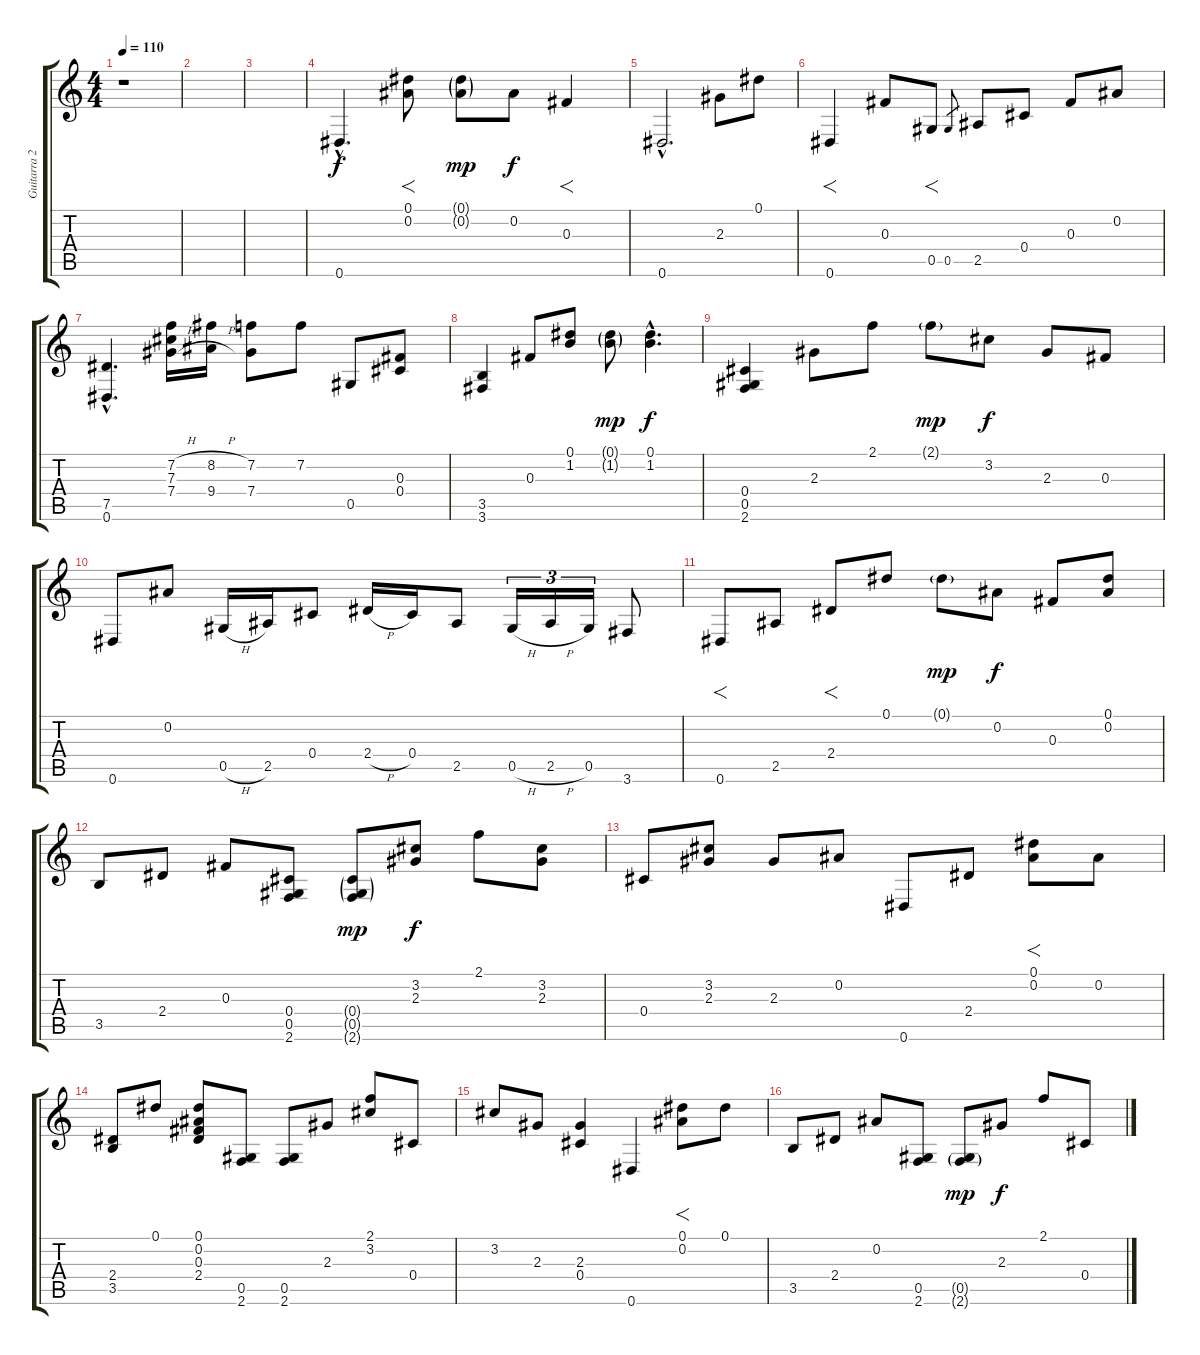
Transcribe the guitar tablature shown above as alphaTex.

\track ("Guitarra 2" "Guitarra 2") {instrument acousticguitarsteel}
\staff {score tabs}
\tuning (Eb4 Bb3 Gb3 Db3 Ab2 Eb2) {hide}
\ts (4 4)
\tempo 110
\clef g2
\ks c
r.1{dy f} |
|
|
0.6{hac}.4{d} (0.1 0.2).8{f} (0.1{g} 0.2{g}).8{dy mp} 0.2.8{dy f} 0.3.4{f} |
0.6{hac}.2{d} 2.3.8 0.1.8 |
0.6.4{f} 0.3.8 0.5.8{f} 0.5.8{gr} 2.5.8 0.4.8 0.3.8 0.2.8 |
(7.5{hac} 0.6{hac}).4{d} (7.2{h} 7.3 7.4{h}).16 (8.2{h} 9.4{h}).16 (7.2 7.4).8 7.2.8 0.5.8 (0.3 0.4).8 |
(3.5 3.6).4 0.3.8 (0.1 1.2).8 (0.1{g} 1.2{g}).8{dy mp} (0.1{hac} 1.2{hac}).4{d dy f} |
(0.4 0.5 2.6).4 2.3.8 2.1.8 2.1{g}.8{dy mp} 3.2.8{dy f} 2.3.8 0.3.8 |
0.6.8 0.2.8 0.5{h}.16 2.5.16 0.4.8 2.4{h}.16 0.4.16 2.5.8 0.5{h}.16{tu (3 2)} 2.5{h}.16{tu (3 2)} 0.5.16{tu (3 2)} 3.6.8 |
0.6.8{f} 2.5.8 2.4.8{f} 0.1.8 0.1{g}.8{dy mp} 0.2.8{dy f} 0.3.8 (0.1 0.2).8 |
3.5.8 2.4.8 0.3.8 (0.4 0.5 2.6).8 (0.4{g} 0.5{g} 2.6{g}).8{dy mp} (3.2 2.3).8{dy f} 2.1.8 (3.2 2.3).8 |
0.4.8 (3.2 2.3).8 2.3.8 0.2.8 0.6.8 2.4.8 (0.1 0.2).8{f} 0.2.8 |
(2.4 3.5).8 0.1.8 (0.1 0.2 0.3 2.4).8 (0.5 2.6).8 (0.5 2.6).8 2.3.8 (2.1 3.2).8 0.4.8 |
3.2.8 2.3.8 (2.3 0.4).4 0.6.4 (0.1 0.2).8{f} 0.1.8 |
3.5.8 2.4.8 0.2.8 (0.5 2.6).8 (0.5{g} 2.6{g}).8{dy mp} 2.3.8{dy f} 2.1.8 0.4.8
